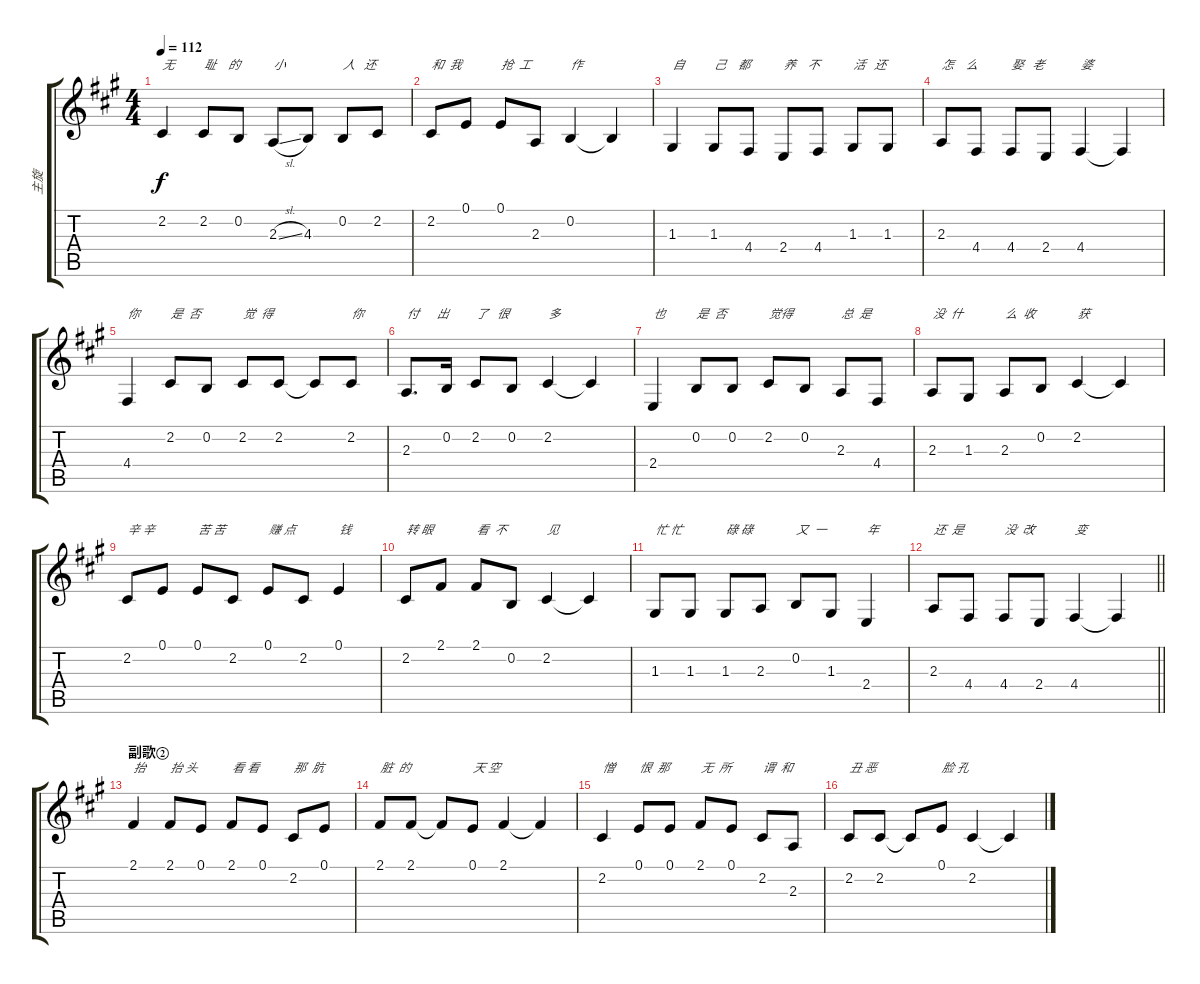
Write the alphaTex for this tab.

\track ("主旋" "主旋") {instrument lead1square}
\staff {score tabs}
\tuning (E4 B3 G3 D3 A2 E2) {hide}
\ts (4 4)
\tempo 112
\clef g2
\ks a
2.2.4{txt "无" dy f} 2.2.8{txt "耻    的"} 0.2.8 2.3{sl}.8{txt "小"} 4.3.8 0.2.8{txt "人   还"} 2.2.8 |
2.2.8{txt "和  我"} 0.1.8 0.1.8{txt "抢  工"} 2.3.8 0.2.4{txt "作"} 0.2{t}.4 |
1.3.4{txt "自"} 1.3.8{txt "己    都"} 4.4.8 2.4.8{txt "养    不"} 4.4.8 1.3.8{txt "活   还"} 1.3.8 |
2.3.8{txt "怎    么"} 4.4.8 4.4.8{txt "娶   老"} 2.4.8 4.4.4{txt "婆"} 4.4{t}.4 |
4.4.4{txt "你"} 2.2.8{txt "是  否"} 0.2.8 2.2.8{txt "觉  得"} 2.2.8 2.2{t}.8 2.2.8{txt "你"} |
2.3.8{d txt "付      出"} 0.2.16 2.2.8{txt "了   很"} 0.2.8 2.2.4{txt "多"} 2.2{t}.4 |
2.4.4{txt "也"} 0.2.8{txt "是  否"} 0.2.8 2.2.8{txt "觉得"} 0.2.8 2.3.8{txt "总  是"} 4.4.8 |
2.3.8{txt "没  什"} 1.3.8 2.3.8{txt "么  收"} 0.2.8 2.2.4{txt "获"} 2.2{t}.4 |
2.2.8{txt "辛 辛"} 0.1.8 0.1.8{txt "苦 苦"} 2.2.8 0.1.8{txt "赚 点"} 2.2.8 0.1.4{txt "钱"} |
2.2.8{txt "转 眼"} 2.1.8 2.1.8{txt "看  不"} 0.2.8 2.2.4{txt "见"} 2.2{t}.4 |
1.3.8{txt "忙 忙"} 1.3.8 1.3.8{txt "碌 碌"} 2.3.8 0.2.8{txt "又  一"} 1.3.8 2.4.4{txt "年"} |
\barLineRight lightlight
2.3.8{txt "还  是"} 4.4.8 4.4.8{txt "没  改"} 2.4.8 4.4.4{txt "变"} 4.4{t}.4 |
\section ("" "副歌②")
2.1.4{txt "抬 "} 2.1.8{txt "抬 头"} 0.1.8 2.1.8{txt "看 看"} 0.1.8 2.2.8{txt "那  肮"} 0.1.8 |
2.1.8{txt "脏  的"} 2.1.8 2.1{t}.8 0.1.8{txt "天 空"} 2.1.4 2.1{t}.4 |
2.2.4{txt "憎"} 0.1.8{txt "恨  那"} 0.1.8 2.1.8{txt "无  所"} 0.1.8 2.2.8{txt "谓  和"} 2.3.8 |
2.2.8{txt "丑 恶"} 2.2.8 2.2{t}.8 0.1.8{txt "脸 孔"} 2.2.4 2.2{t}.4
